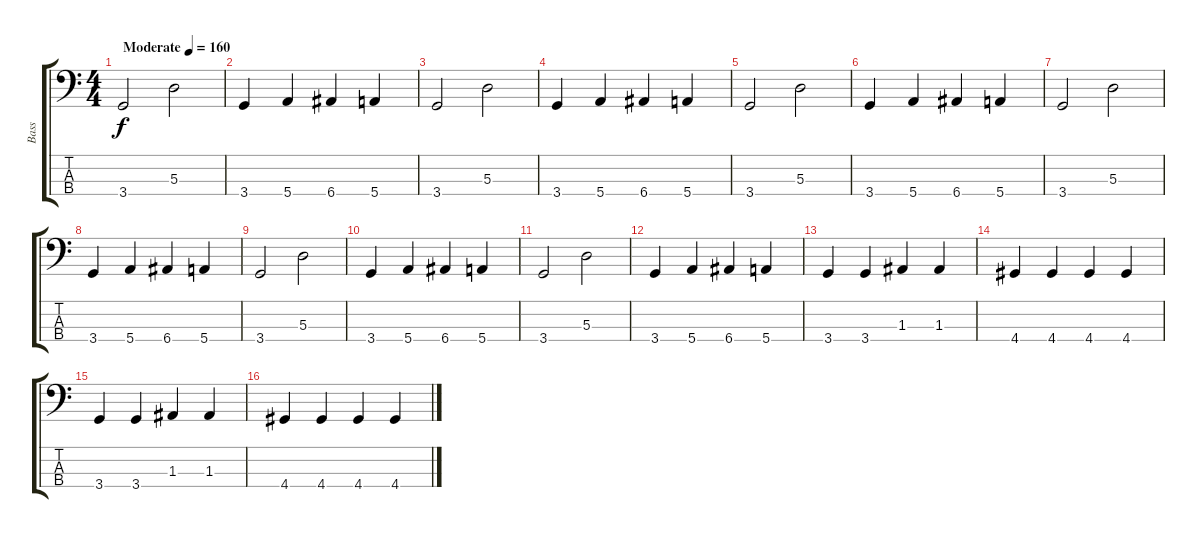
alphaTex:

\track ("Bass" "Bass") {instrument electricbasspick}
\staff {score tabs}
\tuning (G2 D2 A1 E1) {hide}
\ts (4 4)
\tempo (160 "Moderate")
\clef f4
\ks c
3.4.2{dy f instrument electricbasspick} 5.3.2 |
3.4.4 5.4.4 6.4.4 5.4.4 |
3.4.2 5.3.2 |
3.4.4 5.4.4 6.4.4 5.4.4 |
3.4.2 5.3.2 |
3.4.4 5.4.4 6.4.4 5.4.4 |
3.4.2 5.3.2 |
3.4.4 5.4.4 6.4.4 5.4.4 |
3.4.2 5.3.2 |
3.4.4 5.4.4 6.4.4 5.4.4 |
3.4.2 5.3.2 |
3.4.4 5.4.4 6.4.4 5.4.4 |
3.4.4 3.4.4 1.3.4 1.3.4 |
4.4.4 4.4.4 4.4.4 4.4.4 |
3.4.4 3.4.4 1.3.4 1.3.4 |
4.4.4 4.4.4 4.4.4 4.4.4
